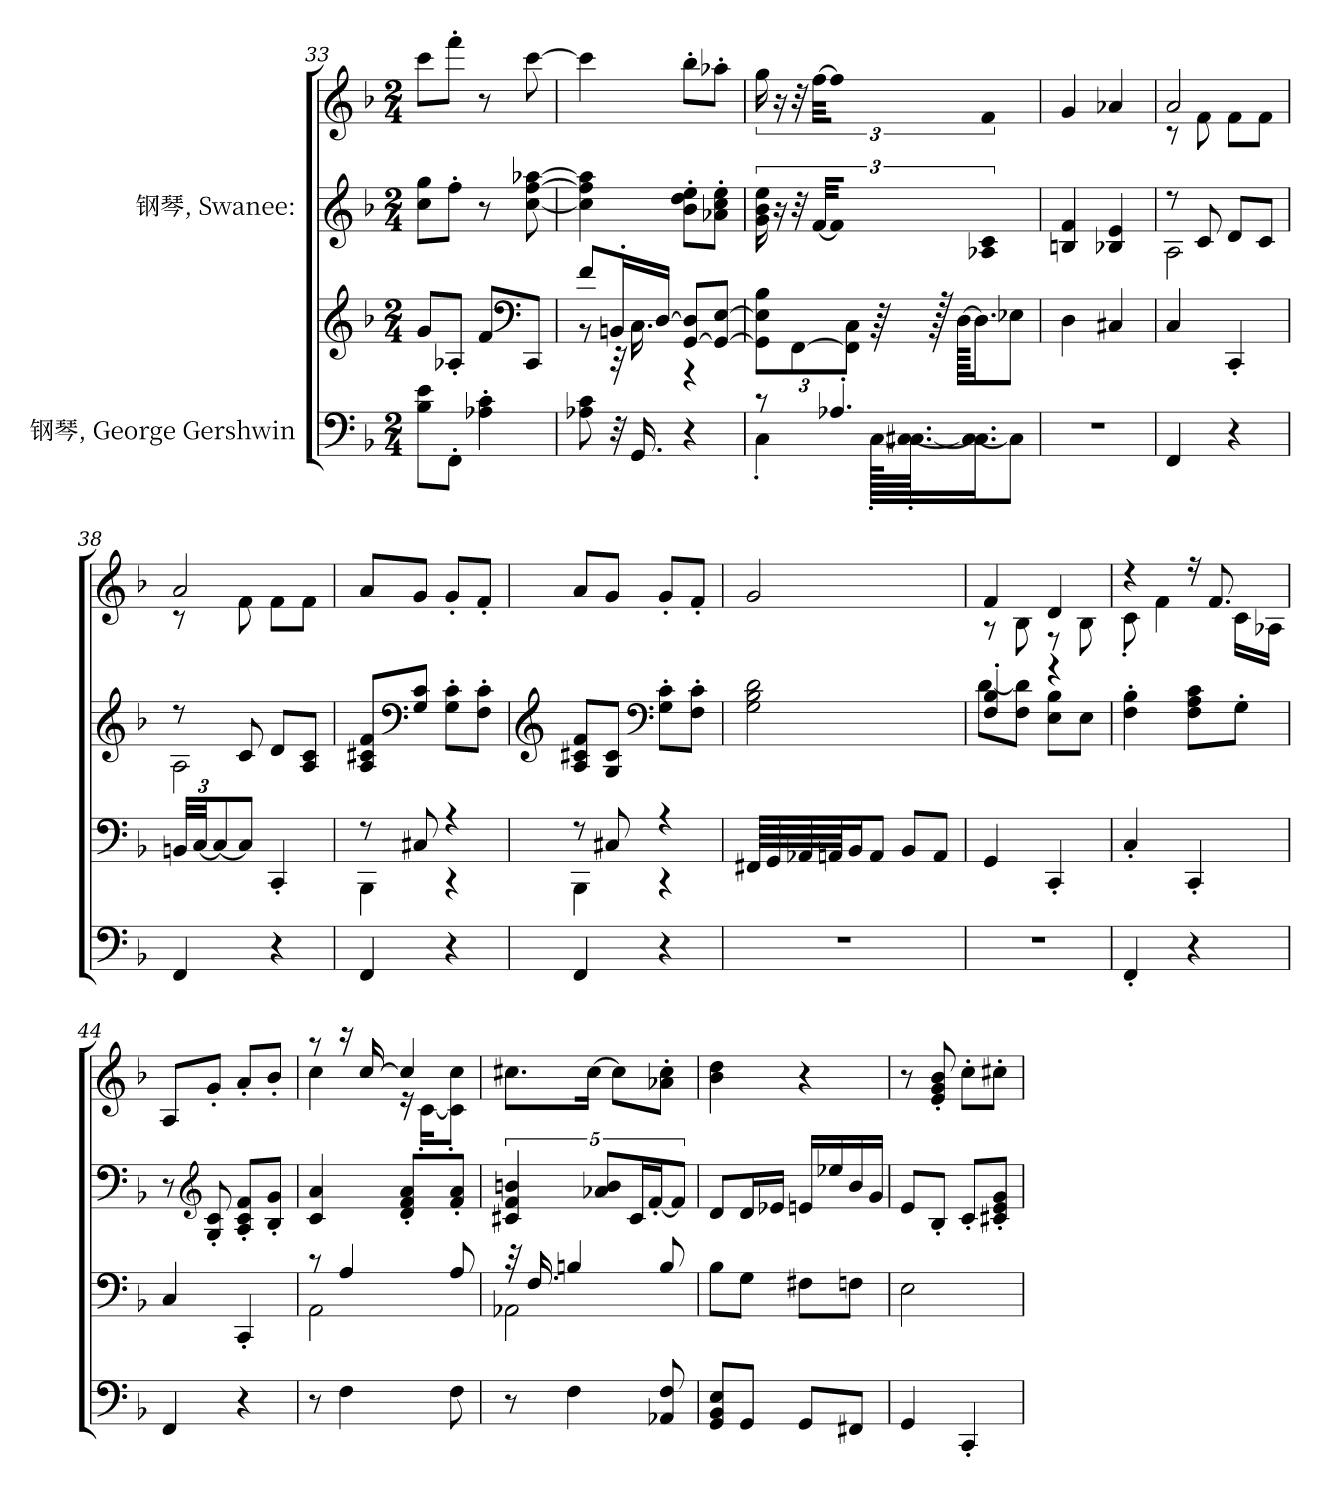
**kern	**kern	**kern	**kern
*part2	*part2	*part1	*part1
*staff4	*staff3	*staff2	*staff1
*I"钢琴, George Gershwin	*	*I"钢琴, Swanee:	*
!!LO:LB:g=z
*clefF4	*clefG2	*clefG2	*clefG2
*k[b-]	*k[b-]	*k[b-]	*k[b-]
*M2/4	*M2/4	*M2/4	*M2/4
=33	=33	=33	=33
8B-\ 8e\L	8g/L	8cc\ 8gg\L	8ccc\L
8FF'\J	8A-X'/J	8ff'\J	8fff'\J
4A-X\' 4c\'	8f/L	8r	8r
*	*clefF4	*	*
.	8CC/J	[8cc\ [8ff\ [8aa-X\	[8ccc\
=34	=34	=34	=34
*	*^	*	*
8A-X\ 8c\	8f/L	8r	4cc\] 4ff\] 4aa-\]	4ccc\]
32r	16BBn'/L	32r	.	.
16.GG/	.	16.C\	.	.
.	[16D/JJ	.	.	.
4r	[8GG/ 8D/]L	4r	8b-\' 8dd\' 8ee\'L	8bb-'\L
.	8GG/_ [8E/J	.	8a-X\' 8cc\' 8ee\'J	8aa-X'\J
*	*v	*v	*	*
=35	=35	=35	=35
*^	*	*	*
*	*	*Xbrackettup	*	*
8r	4C'\	12GG\] 12E\] 12B-\L	24g\ 24b-\ 24ee\	24gg\
.	.	.	24r	24r
.	.	[12FF\	48r	48r
.	.	.	[48f/KKL	[48ff\KKL
4.A-X'/	.	.	8f/J]	8ff\J]
.	.	12FF\] 12C\J	.	.
.	[128C'\KLLLL	64r	4A-X/ 4c/	4f/
.	64.C\_' [64.C#X\'JJ	.	.	.
.	.	128r	.	.
.	.	[128D\KKKLL	.	.
.	16.C\_ 16.C#\]J	16.D\J]	.	.
.	8C\J]	8E-X\J	.	.
*v	*v	*	*	*
=36	=36	=36	=36
2r	4D\	4Bn/ 4f/	4g/
.	4C#X/	4B-X/ 4e/	4a-X/
=37	=37	=37	=37
*	*	*^	*^
4FF/	4C/	8r	2A\	2a/	8r
.	.	8c/	.	.	8f\
4r	4CC'/	8d/L	.	.	8f\L
.	.	8c/J	.	.	8f\J
!!LO:PB:g=z	!!
=38	=38	=38	=38	=38	=38
4FF/	48BBn/LLL	8r	2A\	2a/	8r
.	[48C/JJ	.	.	.	.
.	12C/_	.	.	.	.
.	8C/J]	8c/	.	.	8f\
4r	4CC'/	8d/L	.	.	8f\L
.	.	8A/ 8c/J	.	.	8f\J
*	*	*v	*v	*	*
*	*	*	*v	*v
=39	=39	=39	=39
*	*^	*	*
4FF/	8r	4BBB-\	8A/ 8c#X/ 8f/L	8a/L
*	*	*	*clefF4	*
.	8C#X/	.	8G/ 8c#/J	8g/J
4r	4r	4r	8G\' 8c#\'L	8g'/L
.	.	.	8F\' 8c#\'J	8f'/J
=40	=40	=40	=40	=40
*	*	*	*clefG2	*
4FF/	8r	4BBB-\	8A/ 8c#X/ 8f/L	8a/L
.	8C#X/	.	8G/ 8c#/J	8g/J
*	*	*	*clefF4	*
4r	4r	4r	8G\' 8c#\'L	8g'/L
.	.	.	8F\' 8c#\'J	8f'/J
*	*v	*v	*	*
=41	=41	=41	=41
2r	64FF#X/LLLL	2G\ 2B-\ 2d\	2g/
.	64GG/	.	.
.	64AA-X/	.	.
.	64AAn/JJ	.	.
.	16BB-/J	.	.
.	8AA/J	.	.
.	8BB-/L	.	.
.	8AA/J	.	.
=42	=42	=42	=42
*	*	*^	*^
2r	4GG/	4F/' 4B-/'	[8d\L	4f/	8r
.	.	.	8F\ 8d\]J	.	8B-\
.	4CC'/	4r	8E\ 8B-\L	4d/	8r
.	.	.	8E\J	.	8B-\
*	*	*v	*v	*	*
!!LO:LB:g=z	!!
=43	=43	=43	=43	=43
4FF'/	4C'/	4F\' 4B-\'	4r	8c'\
.	.	.	.	4f\
4r	4CC'/	8F\ 8A\ 8c\L	16r	.
.	.	.	8.f/	.
.	.	8G'\J	.	16c\LL
.	.	.	.	16A-X\JJ
*	*	*	*v	*v
=44	=44	=44	=44
4FF/	4C/	8r	8A/L
*	*	*clefG2	*
.	.	8G/' 8c/'	8g'/J
4r	4CC'/	8A/' 8c/' 8f/'L	8a'/L
.	.	8B-/' 8g/'J	8b-'/J
=45	=45	=45	=45
*	*^	*	*^
8r	8r	2AA\	4c/ 4a/	8r	4cc\
4F\	4A/	.	.	16r	.
.	.	.	.	[16cc/	.
.	.	.	8d/' 8f/' 8a/'L	4cc/]	16r
.	.	.	.	.	[16c'\KL
8F\	8A/	.	8f/' 8a/'J	.	8c\]' 8cc\'J
*	*	*	*	*v	*v
=46	=46	=46	=46	=46
8r	32r	2AA-X\	5c#X/ 5f/ 5bn/	8.cc#X\L
.	16.F/	.	.	.
4F\	4Bn/	.	.	.
.	.	.	.	[16cc#\Jk
.	.	.	10a-X/ 10b/L	.
.	.	.	.	8cc#\L]
.	.	.	20c#/L	.
.	.	.	[20f'/J	.
8AA-X/ 8F/	8B/	.	.	8a-X\' 8cc#\'J
.	.	.	10f/J]	.
*	*v	*v	*	*
!!LO:LB:g=z
=47	=47	=47	=47
8GG/ 8BB-/ 8E/L	8B-\L	8d/L	4b-\ 4dd\
8GG/J	8G\J	16d/L	.
.	.	16e-X/JJ	.
8GG/L	8F#X\L	16en/LL	4r
.	.	16ee-X/	.
8FF#X/J	8Fn\J	16b-/	.
.	.	16g/JJ	.
=48	=48	=48	=48
4GG/	2E\	8e/L	8r
.	.	8B-'/J	8e/' 8g/' 8b-/'
4CC'/	.	8c'/L	8cc'\L
.	.	8c#X/' 8e/' 8g/'J	8cc#X'\J
=	=	=	=
*-	*-	*-	*-
